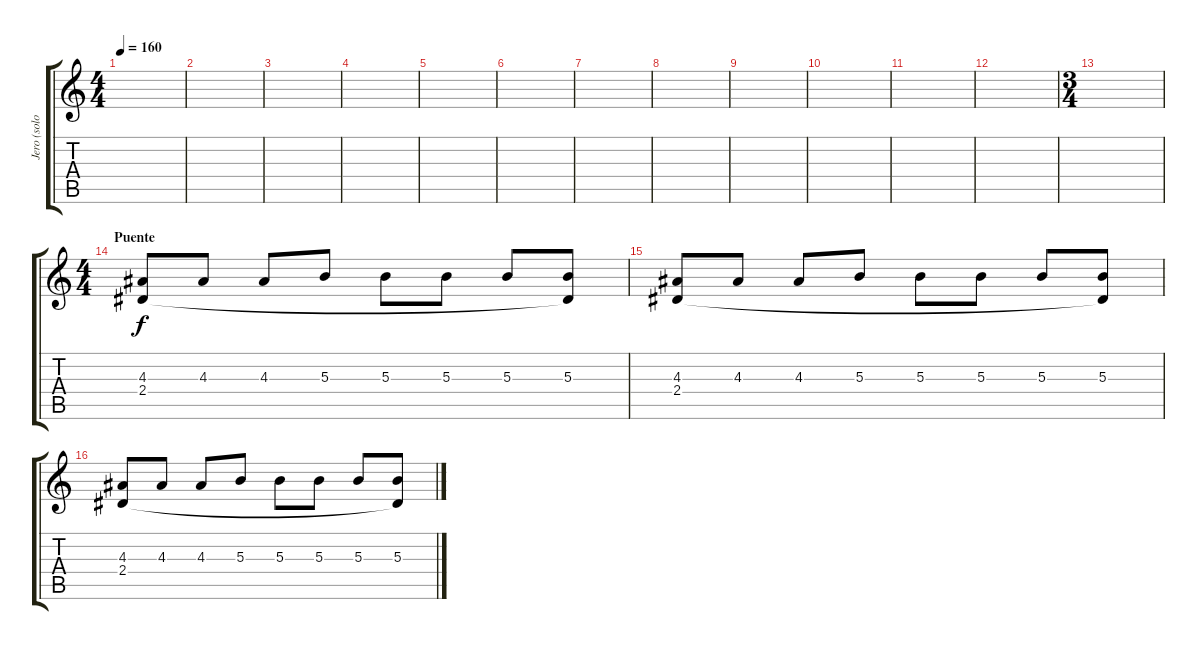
\track ("Jero (solo/fills)" "Jero (solo") {instrument distortionguitar}
\staff {score tabs}
\tuning (Eb4 Bb3 Gb3 Db3 Ab2 Eb2) {hide}
\ts (4 4)
\tempo 160
\clef g2
\ks c
|
|
|
|
|
|
|
|
|
|
|
|
\ts (3 4)
|
\ts (4 4)
\section ("" "Puente")
(4.3 2.4).8{instrument acousticguitarsteel} 4.3.8 4.3.8 5.3.8 5.3.8 5.3.8 5.3.8 (5.3 2.4{t}).8 |
(4.3 2.4).8{instrument acousticguitarsteel} 4.3.8 4.3.8 5.3.8 5.3.8 5.3.8 5.3.8 (5.3 2.4{t}).8 |
(4.3 2.4).8{instrument acousticguitarsteel} 4.3.8 4.3.8 5.3.8 5.3.8 5.3.8 5.3.8 (5.3 2.4{t}).8
